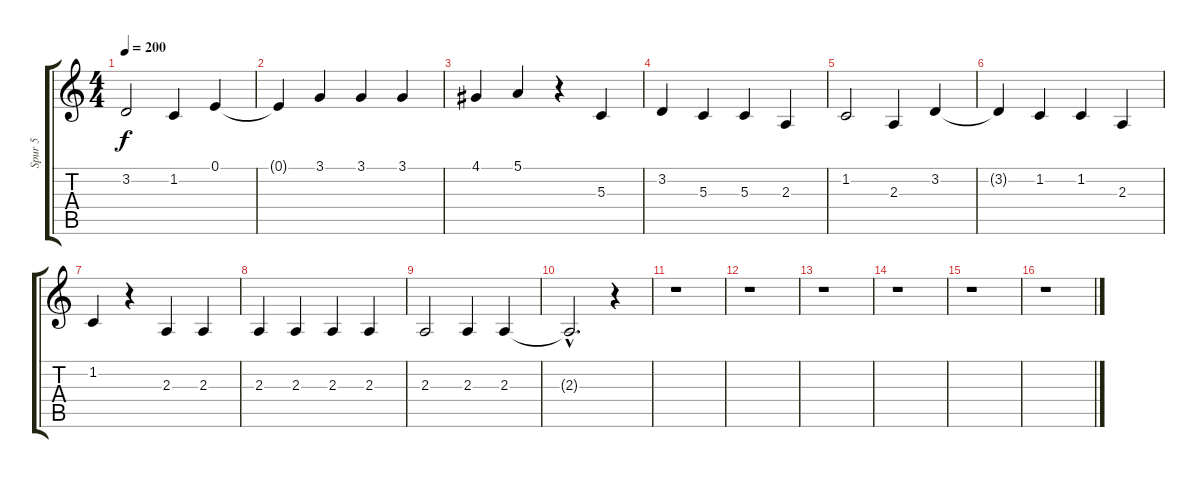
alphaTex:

\track ("Spur 5" "Spur 5") {instrument pad3polysynth}
\staff {score tabs}
\tuning (E4 B3 G3 D3 A2 E2) {hide}
\ts (4 4)
\tempo 200
\clef g2
\ks c
3.2.2{dy f} 1.2.4 0.1.4 |
0.1{t}.4 3.1.4 3.1.4 3.1.4 |
4.1.4 5.1.4 r.4 5.3.4 |
3.2.4 5.3.4 5.3.4 2.3.4 |
1.2.2 2.3.4 3.2.4 |
3.2{t}.4 1.2.4 1.2.4 2.3.4 |
1.2.4 r.4 2.3.4 2.3.4 |
2.3.4 2.3.4 2.3.4 2.3.4 |
2.3.2 2.3.4 2.3.4 |
2.3{hac t}.2{d} r.4 |
r.1 |
r.1 |
r.1 |
r.1 |
r.1 |
r.1
